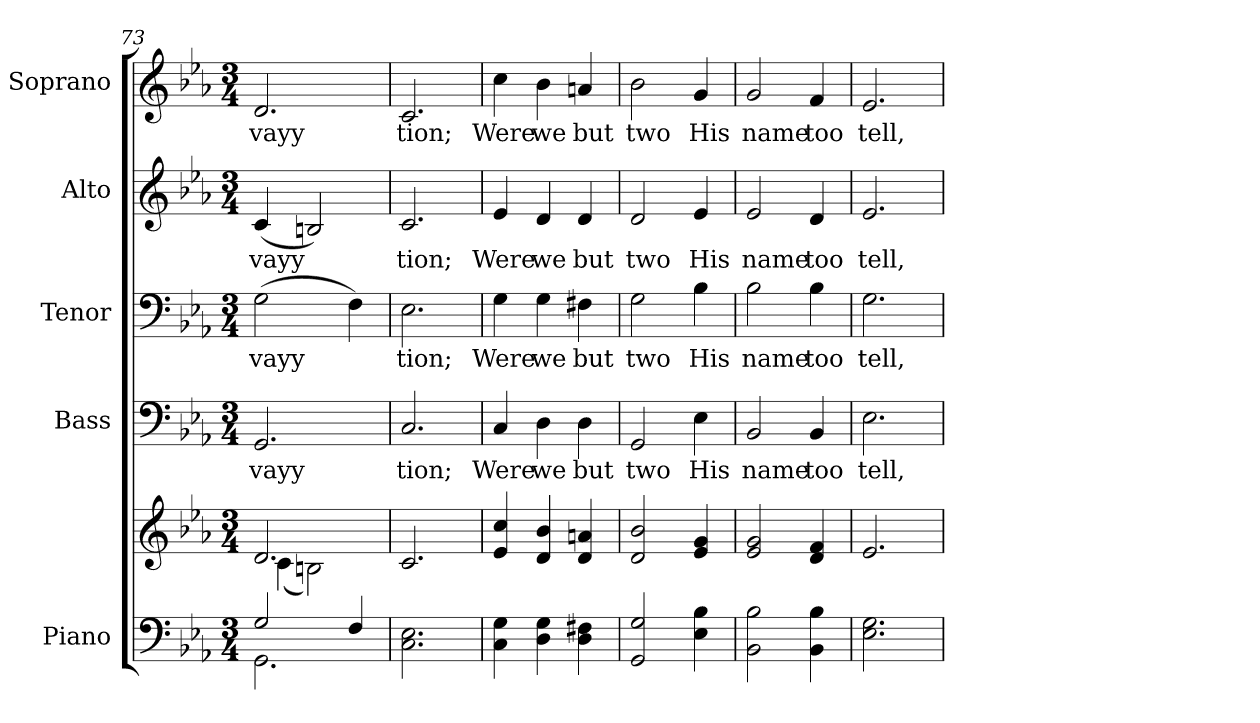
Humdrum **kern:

**kern	**kern	**kern	**text	**kern	**text	**kern	**text	**kern	**text
*part5	*part5	*part4	*part4	*part3	*part3	*part2	*part2	*part1	*part1
*staff6	*staff5	*staff4	*staff4	*staff3	*staff3	*staff2	*staff2	*staff1	*staff1
*I"Piano	*	*I"Bass	*	*I"Tenor	*	*I"Alto	*	*I"Soprano	*
*I'Pno.	*	*I'B.	*	*I'T.	*	*I'A.	*	*I'S.	*
*clefF4	*clefG2	*clefF4	*	*clefF4	*	*clefG2	*	*clefG2	*
*k[b-e-a-]	*k[b-e-a-]	*k[b-e-a-]	*	*k[b-e-a-]	*	*k[b-e-a-]	*	*k[b-e-a-]	*
*E-:	*E-:	*E-:	*	*E-:	*	*E-:	*	*E-:	*
*M3/4	*M3/4	*M3/4	*	*M3/4	*	*M3/4	*	*M3/4	*
=73	=73	=73	=73	=73	=73	=73	=73	=73	=73
*^	*^	*	*	*	*	*	*	*	*
!	!	!	!	!	!LO:LY:b:color=#000000	!	!	!	!	!	!
!	!	!	!	!	!	!	!LO:LY:b:color=#000000	!	!	!	!
!	!	!	!	!	!	!	!	!	!LO:LY:b:color=#000000	!	!
!	!	!	!	!	!	!	!	!	!	!	!LO:LY:b:color=#000000
2Gi/	2.GGi\	2.di/	(4ci\	2.GGi/	vayy	(2Gi\	vayy	(4ci/	vayy	2.di/	vayy
.	.	.	2Bni\)	.	.	.	.	2Bni/)	.	.	.
4Fi/	.	.	.	.	.	4Fi\)	.	.	.	.	.
*v	*v	*	*	*	*	*	*	*	*	*	*
*	*v	*v	*	*	*	*	*	*	*	*
!!LO:PB:g=z
=74	=74	=74	=74	=74	=74	=74	=74	=74	=74
!	!	!	!LO:LY:b:color=#000000	!	!	!	!	!	!
!	!	!	!	!	!LO:LY:b:color=#000000	!	!	!	!
!	!	!	!	!	!	!	!LO:LY:b:color=#000000	!	!
!	!	!	!	!	!	!	!	!	!LO:LY:b:color=#000000
2.Ci\ 2.E-i	2.ci/	2.Ci/	tion;	2.E-i\	tion;	2.ci/	tion;	2.ci/	tion;
=75	=75	=75	=75	=75	=75	=75	=75	=75	=75
!	!	!	!LO:LY:b:color=#000000	!	!	!	!	!	!
!	!	!	!	!	!LO:LY:b:color=#000000	!	!	!	!
!	!	!	!	!	!	!	!LO:LY:b:color=#000000	!	!
!	!	!	!	!	!	!	!	!	!LO:LY:b:color=#000000
4Ci\ 4Gi	4e-i/ 4cci	4Ci/	Were	4Gi\	Were	4e-i/	Were	4cci\	Were
!	!	!	!LO:LY:b:color=#000000	!	!	!	!	!	!
!	!	!	!	!	!LO:LY:b:color=#000000	!	!	!	!
!	!	!	!	!	!	!	!LO:LY:b:color=#000000	!	!
!	!	!	!	!	!	!	!	!	!LO:LY:b:color=#000000
4Di\ 4Gi	4di/ 4b-i	4Di\	we	4Gi\	we	4di/	we	4b-i\	we
!	!	!	!LO:LY:b:color=#000000	!	!	!	!	!	!
!	!	!	!	!	!LO:LY:b:color=#000000	!	!	!	!
!	!	!	!	!	!	!	!LO:LY:b:color=#000000	!	!
!	!	!	!	!	!	!	!	!	!LO:LY:b:color=#000000
4Di\ 4F#Xi	4di/ 4ani	4Di\	but	4F#Xi\	but	4di/	but	4ani/	but
=76	=76	=76	=76	=76	=76	=76	=76	=76	=76
!	!	!	!LO:LY:b:color=#000000	!	!	!	!	!	!
!	!	!	!	!	!LO:LY:b:color=#000000	!	!	!	!
!	!	!	!	!	!	!	!LO:LY:b:color=#000000	!	!
!	!	!	!	!	!	!	!	!	!LO:LY:b:color=#000000
2GGi/ 2Gi	2di/ 2b-i	2GGi/	two	2Gi\	two	2di/	two	2b-i\	two
!	!	!	!LO:LY:b:color=#000000	!	!	!	!	!	!
!	!	!	!	!	!LO:LY:b:color=#000000	!	!	!	!
!	!	!	!	!	!	!	!LO:LY:b:color=#000000	!	!
!	!	!	!	!	!	!	!	!	!LO:LY:b:color=#000000
4E-i\ 4B-i	4e-i/ 4gi	4E-i\	His	4B-i\	His	4e-i/	His	4gi/	His
!!LO:PB:g=z
=77	=77	=77	=77	=77	=77	=77	=77	=77	=77
!	!	!	!LO:LY:b:color=#000000	!	!	!	!	!	!
!	!	!	!	!	!LO:LY:b:color=#000000	!	!	!	!
!	!	!	!	!	!	!	!LO:LY:b:color=#000000	!	!
!	!	!	!	!	!	!	!	!	!LO:LY:b:color=#000000
2BB-i\ 2B-i	2e-i/ 2gi	2BB-i/	name	2B-i\	name	2e-i/	name	2gi/	name
!	!	!	!LO:LY:b:color=#000000	!	!	!	!	!	!
!	!	!	!	!	!LO:LY:b:color=#000000	!	!	!	!
!	!	!	!	!	!	!	!LO:LY:b:color=#000000	!	!
!	!	!	!	!	!	!	!	!	!LO:LY:b:color=#000000
4BB-i\ 4B-i	4di/ 4fi	4BB-i/	too	4B-i\	too	4di/	too	4fi/	too
=78	=78	=78	=78	=78	=78	=78	=78	=78	=78
!	!	!	!LO:LY:b:color=#000000	!	!	!	!	!	!
!	!	!	!	!	!LO:LY:b:color=#000000	!	!	!	!
!	!	!	!	!	!	!	!LO:LY:b:color=#000000	!	!
!	!	!	!	!	!	!	!	!	!LO:LY:b:color=#000000
2.E-i\ 2.Gi	2.e-i/	2.E-i\	tell,	2.Gi\	tell,	2.e-i/	tell,	2.e-i/	tell,
=	=	=	=	=	=	=	=	=	=
*-	*-	*-	*-	*-	*-	*-	*-	*-	*-
